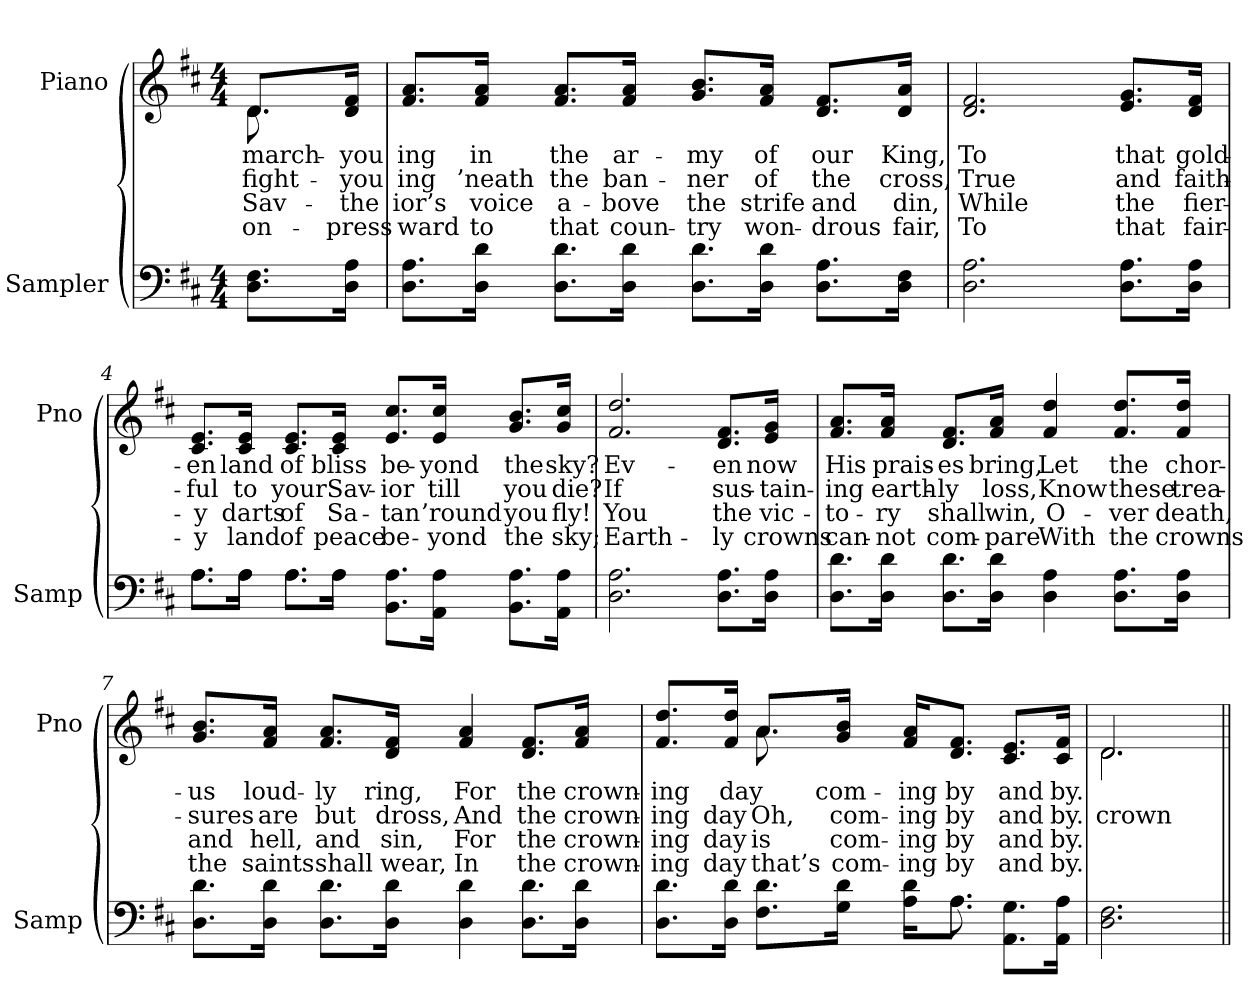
**kern	**kern	**text	**text	**text	**text
*part2	*part1	*part1	*part1	*part1	*part1
*staff2	*staff1	*staff1	*staff1	*staff1	*staff1
*I"Sampler	*I"Piano	*	*	*	*
*I'Samp	*I'Pno	*	*	*	*
*clefF4	*clefG2	*	*	*	*
*k[f#c#]	*k[f#c#]	*	*	*	*
*D:	*D:	*	*	*	*
*M4/4	*M4/4	*	*	*	*
=1	=1	=1	=1	=1	=1
*	*^	*	*	*	*
8.D\ 8.F#\L	8.d/L	8.d	march-	fight-	Sav-	on-
16D\ 16A\Jk	16d/ 16f#/Jk	16ryy	you	you	the	press
*	*v	*v	*	*	*	*
=2	=2	=2	=2	=2	=2
8.D\ 8.A\L	8.f#/ 8.a/L	-ing	-ing	-ior’s	-ward
16D\ 16d\Jk	16f#/ 16a/Jk	in	’neath	voice	to
8.D\ 8.d\L	8.f#/ 8.a/L	the	the	a-	that
16D\ 16d\Jk	16f#/ 16a/Jk	ar-	ban-	-bove	coun-
8.D\ 8.d\L	8.g/ 8.b/L	-my	-ner	the	-try
16D\ 16d\Jk	16f#/ 16a/Jk	of	of	strife	won-
8.D\ 8.A\L	8.d/ 8.f#/L	our	the	and	-drous
16D\ 16F#\Jk	16d/ 16a/Jk	King,	cross,	din,	fair,
=3	=3	=3	=3	=3	=3
2.D 2.A	2.d 2.f#	To	True	While	To
8.D\ 8.A\L	8.e/ 8.g/L	that	and	the	that
16D\ 16A\Jk	16d/ 16f#/Jk	gold-	faith-	fier-	fair-
=4	=4	=4	=4	=4	=4
*^	*	*	*	*	*
8.A\L	8.A\L	8.c#/ 8.e/L	-en	-ful	-y	-y
16A\Jk	16A\Jk	16c#/ 16e/Jk	land	to	darts	land
8.A\L	8.A\L	8.c#/ 8.e/L	of	your	of	of
16A\Jk	16A\Jk	16c#/ 16e/Jk	bliss	Sav-	Sa-	peace
8.BB\ 8.A\L	2ryy	8.e/ 8.cc#/L	be-	-ior	-tan	be-
16AA\ 16A\Jk	.	16e/ 16cc#/Jk	-yond	till	’round	-yond
8.BB\ 8.A\L	.	8.g/ 8.b/L	the	you	you	the
16AA\ 16A\Jk	.	16g/ 16cc#/Jk	sky?	die?	fly!	sky;
*v	*v	*	*	*	*	*
=5	=5	=5	=5	=5	=5
2.D 2.A	2.f# 2.dd	Ev-	If	You	Earth-
8.D\ 8.A\L	8.d/ 8.f#/L	-en	sus-	the	-ly
16D\ 16A\Jk	16e/ 16g/Jk	now	-tain-	vic-	crowns
=6	=6	=6	=6	=6	=6
8.D\ 8.d\L	8.f#/ 8.a/L	His	-ing	-to-	can-
16D\ 16d\Jk	16f#/ 16a/Jk	prais-	earth-	-ry	-not
8.D\ 8.d\L	8.d/ 8.f#/L	-es	-ly	shall	com-
16D\ 16d\Jk	16f#/ 16a/Jk	bring,	loss,	win,	-pare
4D 4A	4f# 4dd	Let	Know	O-	With
8.D\ 8.A\L	8.f#/ 8.dd/L	the	these	-ver	the
16D\ 16A\Jk	16f#/ 16dd/Jk	chor-	trea-	death,	crowns
=7	=7	=7	=7	=7	=7
8.D\ 8.d\L	8.g/ 8.b/L	-us	-sures	and	the
16D\ 16d\Jk	16f#/ 16a/Jk	loud-	are	hell,	saints
8.D\ 8.d\L	8.f#/ 8.a/L	-ly	but	and	shall
16D\ 16d\Jk	16d/ 16f#/Jk	ring,	dross,	sin,	wear,
4D 4d	4f# 4a	For	And	For	In
8.D\ 8.d\L	8.d/ 8.f#/L	the	the	the	the
16D\ 16d\Jk	16f#/ 16a/Jk	crown-	crown-	crown-	crown-
=8	=8	=8	=8	=8	=8
*^	*^	*	*	*	*
8.D\ 8.d\L	16ryy	8.f#/ 8.dd/L	4ryy	-ing	-ing	-ing	-ing
*v	*v	*	*	*	*	*	*
16D\ 16d\Jk	16f#/ 16dd/Jk	.	day	day	day	day
8.F#\ 8.d\L	8.a/L	8.a	.	Oh,	is	that’s
16G\ 16d\Jk	16g/ 16b/Jk	2ryy	com-	com-	com-	com-
16A\ 16d\KL	16f#/ 16a/KL	.	-ing	-ing	-ing	-ing
*^	*	*	*	*	*	*
8.A\J	8.A	8.d/ 8.f#/J	.	by	by	by	by
8.AA\ 8.G\L	4ryy	8.c#/ 8.e/L	.	and	and	and	and
16AA\ 16A\Jk	.	16c#/ 16f#/Jk	16ryy	by.	by.	by.	by.
*v	*v	*	*	*	*	*	*
=9	=9	=9	=9	=9	=9	=9
2.D 2.F#	2.d/	2.d	.	crown-	.	.
*	*v	*v	*	*	*	*
=||	=||	=||	=||	=||	=||
*-	*-	*-	*-	*-	*-
